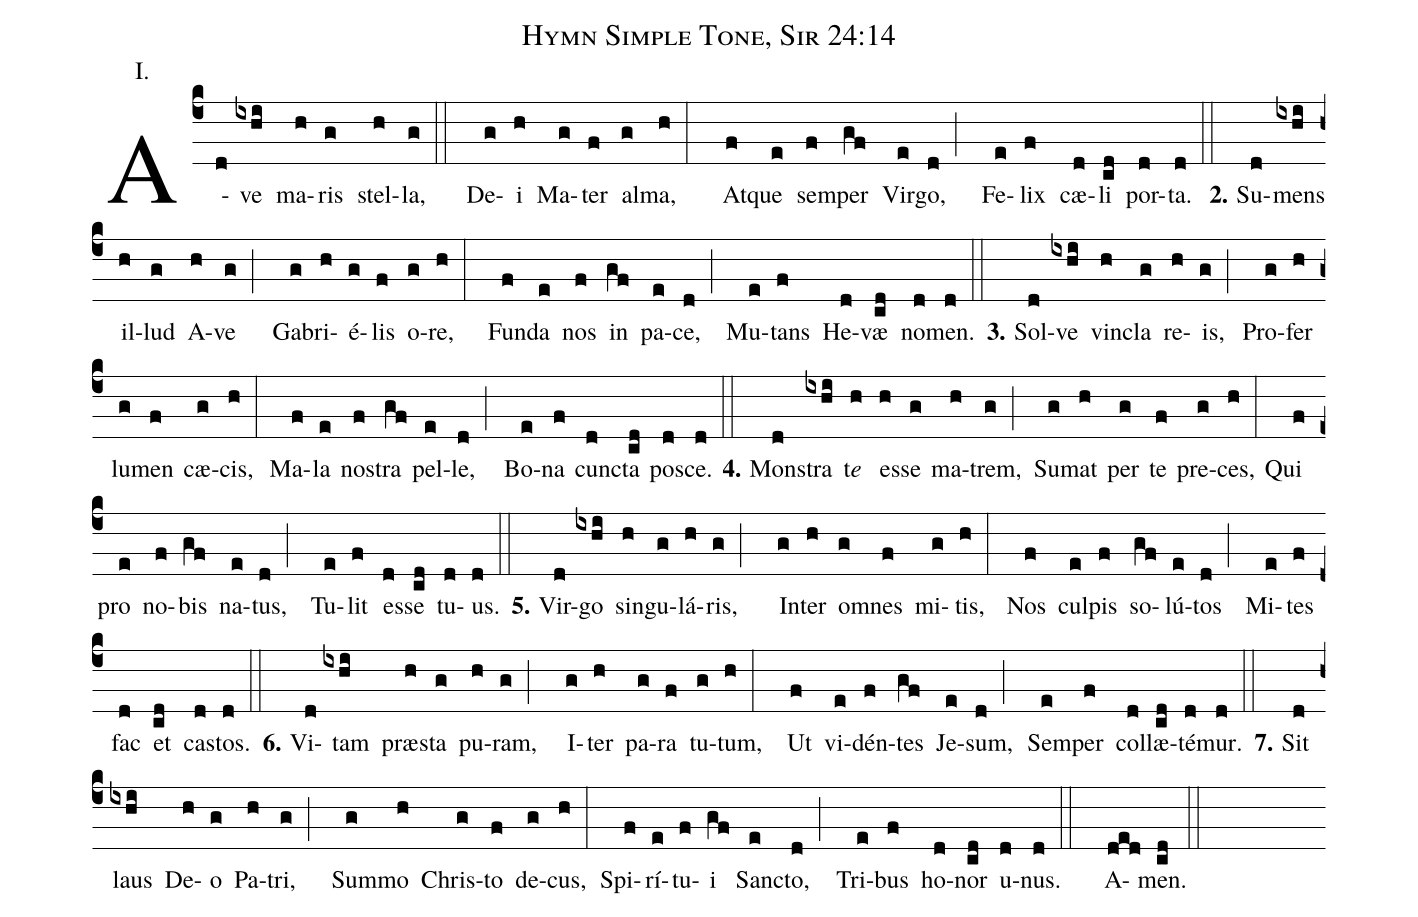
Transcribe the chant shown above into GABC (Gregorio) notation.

name: Hymn Simple Tone, Sir 24:14;
annotation:I.;
%%
(c4) A(d)ve(ixhi) ma(h)ris(g) stel(h)la,(g::)
De(g)i(h) Ma(g)ter(f) al(g)ma,(h:)
At(f)que(e) sem(f)per(gf) Vir(e)go,(d;)
Fe(e)lix(f) cæ(d)li(cd) por(d)ta.(d::)

<b>2.</b> Su(d)mens(ixhi) il(h)lud(g) A(h)ve(g;)
Ga(g)bri(h)é(g)lis(f) o(g)re,(h:)
Fun(f)da(e) nos(f) in(gf) pa(e)ce,(d;)
Mu(e)tans(f) He(d)væ(cd) no(d)men.(d::)

<b>3.</b> Sol(d)ve(ixhi) vin(h)cla(g) re(h)is,(g;)
Pro(g)fer(h) lu(g)men(f) cæ(g)cis,(h:)
Ma(f)la(e) nos(f)tra(gf) pel(e)le,(d;)
Bo(e)na(f) cunc(d)ta(cd) pos(d)ce.(d::)

<b>4.</b> Mons(d)tra(ixhi) t<i>e</i>(h) es(h)se(g) ma(h)trem,(g;)
Su(g)mat(h) per(g) te(f) pre(g)ces,(h:)
Qui(f) pro(e) no(f)bis(gf) na(e)tus,(d;)
Tu(e)lit(f) es(d)se(cd) tu(d)us.(d::)

<b>5.</b> Vir(d)go(ixhi) sin(h)gu(g)lá(h)ris,(g;)
In(g)ter(h) om(g)nes(f) mi(g)tis,(h:)
Nos(f) cul(e)pis(f) so(gf)lú(e)tos(d;)
Mi(e)tes(f) fac(d) et(cd) cas(d)tos.(d::)

<b>6.</b> Vi(d)tam(ixhi) præs(h)ta(g) pu(h)ram,(g;)
I(g)ter(h) pa(g)ra(f) tu(g)tum,(h:)
Ut(f) vi(e)dén(f)tes(gf) Je(e)sum,(d;)
Sem(e)per(f) col(d)læ(cd)té(d)mur.(d::)

<b>7.</b> Sit(d) laus(ixhi) De(h)o(g) Pa(h)tri,(g;)
Sum(g)mo(h) Chris(g)to(f) de(g)cus,(h:)
Spi(f)rí(e)tu(f)i(gf) Sanc(e)to,(d;)
Tri(e)bus(f) ho(d)nor(cd) u(d)nus.(d::)
A(ded)men.(cd::)
